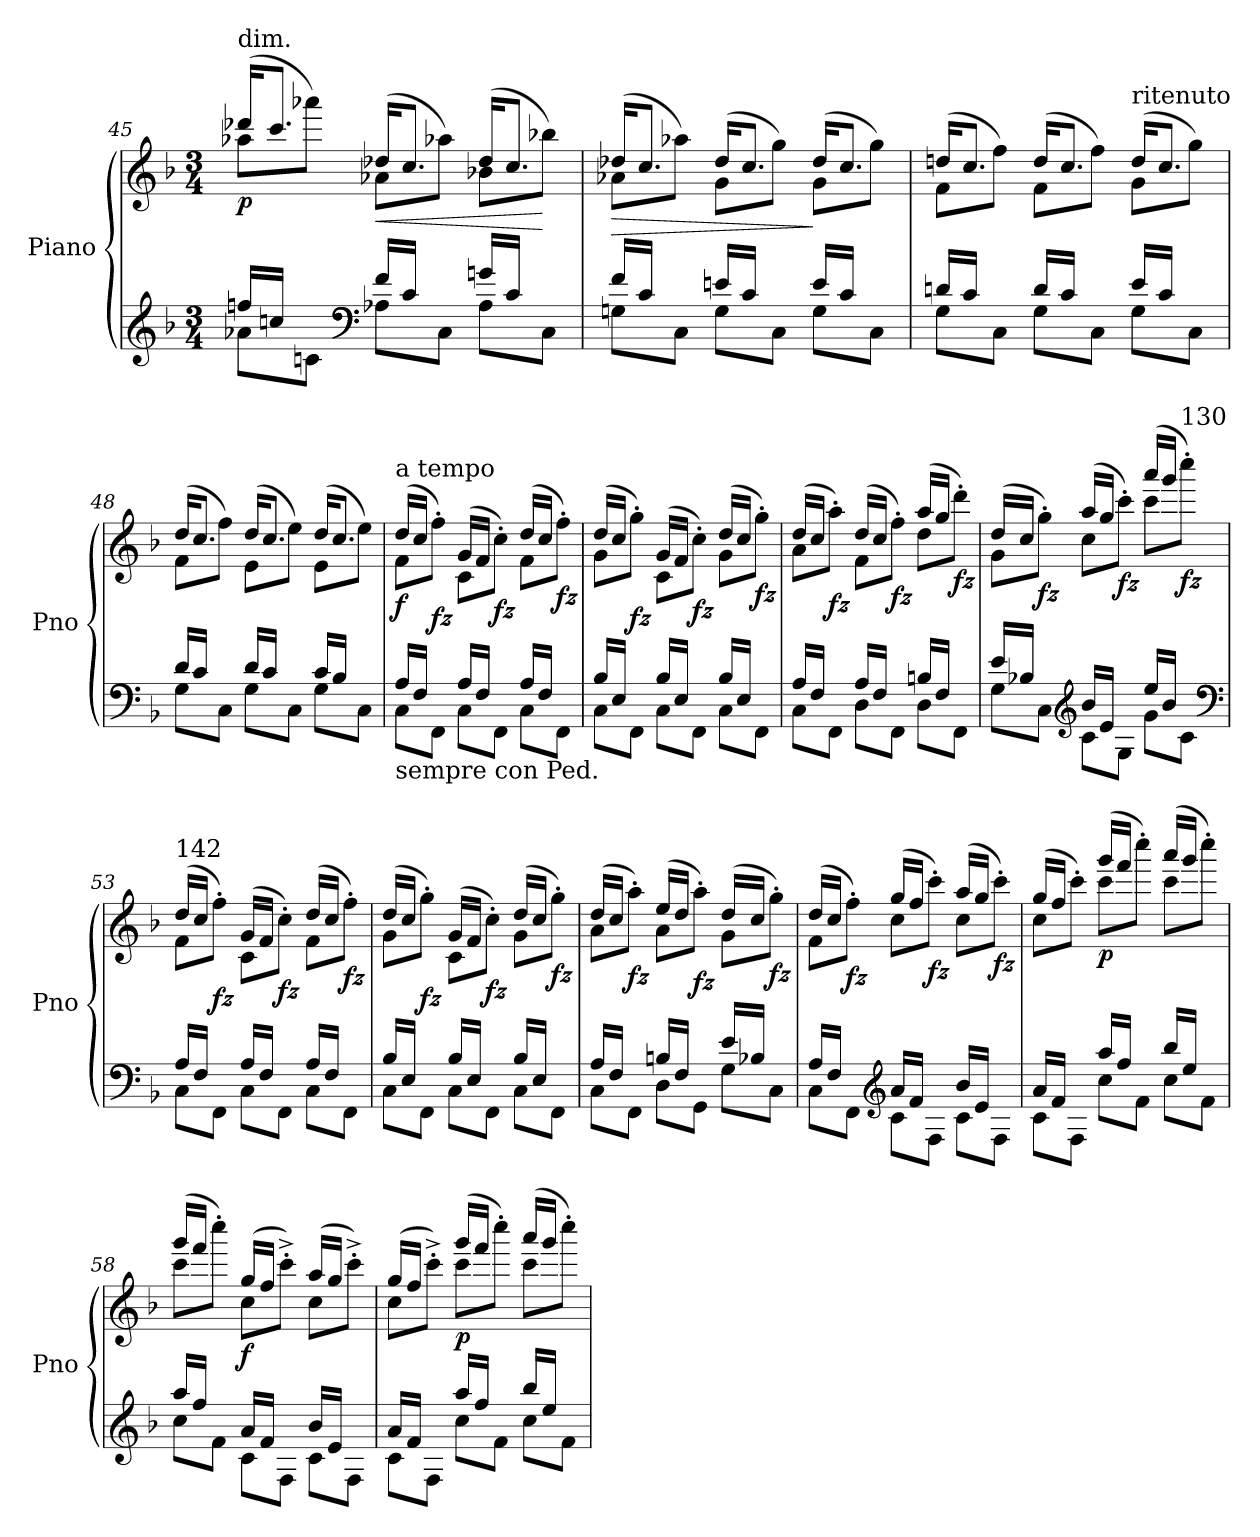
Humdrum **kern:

**kern	**kern	**dynam
*part1	*part1	*part1
*staff2	*staff1	*staff1/2
*I"Piano	*	*
*I'Pno	*	*
*clefG2	*clefG2	*
*k[b-]	*k[b-]	*
*F:	*F:	*
*M3/4	*M3/4	*
=45	=45	=45
*^	*^	*
!	!	!LO:TX:a:t=dim.	!	!
!	!	!	!	!LO:DY:b
16ffn/LL	8a-X\L	(16ddd-X/KL	8aa-X\L	p
16ccn/JJ	.	8.ccc/J	.	.
8ryy	8cn\J	.	8aaa-X\J)	.
*clefF4	*	*	*	*
!	!	!	!	!LO:HP:b
16f/LL	8A-X\L	(16dd-X/KL	8a-X\L	<
16c/JJ	.	8.cc/J	.	.
8ryy	8C\J	.	8aa-X\J)	.
16gn/LL	8A-\L	(16dd-/KL	8b-X\L	.
16c/JJ	.	8.cc/J	.	.
8ryy	8C\J	.	8bb-X\J)	[
!!LO:LB:g=z	!!
=46	=46	=46	=46	=46
!	!	!	!	!LO:HP:b
16f/LL	8Gn\L	(16dd-X/KL	8a-X\L	>
16c/JJ	.	8.cc/J	.	.
8ryy	8C\J	.	8aa-X\J)	.
16en/LL	8G\L	(16dd-/KL	8g\L	.
16c/JJ	.	8.cc/J	.	.
8ryy	8C\J	.	8gg\J)	.
16e/LL	8G\L	(16dd-/KL	8g\L	]
16c/JJ	.	8.cc/J	.	.
8ryy	8C\J	.	8gg\J)	.
=47	=47	=47	=47	=47
16dn/LL	8G\L	(16ddn/KL	8f\L	.
16c/JJ	.	8.cc/J	.	.
8ryy	8C\J	.	8ff\J)	.
16d/LL	8G\L	(16dd/KL	8f\L	.
16c/JJ	.	8.cc/J	.	.
8ryy	8C\J	.	8ff\J)	.
!	!	!LO:TX:a:t=ritenuto	!	!
16e/LL	8G\L	(16dd/KL	8g\L	.
16c/JJ	.	8.cc/J	.	.
8ryy	8C\J	.	8gg\J)	.
=48	=48	=48	=48	=48
16d/LL	8G\L	(16dd/KL	8f\L	.
16c/JJ	.	8.cc/J	.	.
8ryy	8C\J	.	8ff\J)	.
16d/LL	8G\L	(16dd/KL	8e\L	.
16c/JJ	.	8.cc/J	.	.
8ryy	8C\J	.	8ee\J)	.
16c/LL	8G\L	(16dd/KL	8e\L	.
16B-/JJ	.	8.cc/J	.	.
8ryy	8C\J	.	8ee\J)	.
=49	=49	=49	=49	=49
!	!	!LO:TX:a:t=a tempo	!	!
!LO:TX:b:t=sempre con Ped.	!	!	!	!
!	!	!	!	!LO:DY:b
16A/LL	8C\L	(16dd/LL	8f\L	f
16F/JJ	.	16cc/JJ	.	.
!	!	!	!	!LO:DY:b
8ryy	8FF\J	8ryy	8ff'\J)	fz
16A/LL	8C\L	(16g/LL	8c\L	.
16F/JJ	.	16f/JJ	.	.
!	!	!	!	!LO:DY:b
8ryy	8FF\J	8ryy	8cc'\J)	fz
16A/LL	8C\L	(16dd/LL	8f\L	.
16F/JJ	.	16cc/JJ	.	.
!	!	!	!	!LO:DY:b
8ryy	8FF\J	8ryy	8ff'\J)	fz
=50	=50	=50	=50	=50
16B-/LL	8C\L	(16dd/LL	8g\L	.
16E/JJ	.	16cc/JJ	.	.
!	!	!	!	!LO:DY:b
8ryy	8FF\J	8ryy	8gg'\J)	fz
16B-/LL	8C\L	(16g/LL	8c\L	.
16E/JJ	.	16f/JJ	.	.
!	!	!	!	!LO:DY:b
8ryy	8FF\J	8ryy	8cc'\J)	fz
16B-/LL	8C\L	(16dd/LL	8g\L	.
16E/JJ	.	16cc/JJ	.	.
!	!	!	!	!LO:DY:b
8ryy	8FF\J	8ryy	8gg'\J)	fz
!!LO:LB:g=z	!!
=51	=51	=51	=51	=51
16A/LL	8C\L	(16dd/LL	8a\L	.
16F/JJ	.	16cc/JJ	.	.
!	!	!	!	!LO:DY:b
8ryy	8FF\J	8ryy	8aa'\J)	fz
16A/LL	8D\L	(16dd/LL	8f\L	.
16F/JJ	.	16cc/JJ	.	.
!	!	!	!	!LO:DY:b
8ryy	8FF\J	8ryy	8ff'\J)	fz
16Bn/LL	8D\L	(16aa/LL	8dd\L	.
16F/JJ	.	16gg/JJ	.	.
!	!	!	!	!LO:DY:b
8ryy	8FF\J	8ryy	8ddd'\J)	fz
=52	=52	=52	=52	=52
16e/LL	8G\L	(16dd/LL	8g\L	.
16B-X/JJ	.	16cc/JJ	.	.
!	!	!	!	!LO:DY:b
8ryy	8C\J	8ryy	8gg'\J)	fz
*clefG2	*	*	*	*
16b-/LL	8c\L	(16aa/LL	8cc\L	.
16e/JJ	.	16gg/JJ	.	.
!	!	!	!	!LO:DY:b
8ryy	8G\J	8ryy	8ccc'\J)	fz
16ee/LL	8g\L	(16aaa/LL	8ccc\L	.
16b-/JJ	.	16ggg/JJ	.	.
!	!	!LO:TX:a:t=130	!	!
!	!	!	!	!LO:DY:b
8ryy	8c\J	8ryy	8cccc'\J)	fz
*clefF4	*	*	*	*
=53	=53	=53	=53	=53
!	!	!LO:TX:a:t=142	!	!
16A/LL	8C\L	(16dd/LL	8f\L	.
16F/JJ	.	16cc/JJ	.	.
!	!	!	!	!LO:DY:b
8ryy	8FF\J	8ryy	8ff'\J)	fz
16A/LL	8C\L	(16g/LL	8c\L	.
16F/JJ	.	16f/JJ	.	.
!	!	!	!	!LO:DY:b
8ryy	8FF\J	8ryy	8cc'\J)	fz
16A/LL	8C\L	(16dd/LL	8f\L	.
16F/JJ	.	16cc/JJ	.	.
!	!	!	!	!LO:DY:b
8ryy	8FF\J	8ryy	8ff'\J)	fz
=54	=54	=54	=54	=54
16B-/LL	8C\L	(16dd/LL	8g\L	.
16E/JJ	.	16cc/JJ	.	.
!	!	!	!	!LO:DY:b
8ryy	8FF\J	8ryy	8gg'\J)	fz
16B-/LL	8C\L	(16g/LL	8c\L	.
16E/JJ	.	16f/JJ	.	.
!	!	!	!	!LO:DY:b
8ryy	8FF\J	8ryy	8cc'\J)	fz
16B-/LL	8C\L	(16dd/LL	8g\L	.
16E/JJ	.	16cc/JJ	.	.
!	!	!	!	!LO:DY:b
8ryy	8FF\J	8ryy	8gg'\J)	fz
=55	=55	=55	=55	=55
16A/LL	8C\L	(16dd/LL	8a\L	.
16F/JJ	.	16cc/JJ	.	.
!	!	!	!	!LO:DY:b
8ryy	8FF\J	8ryy	8aa'\J)	fz
16Bn/LL	8D\L	(16ee/LL	8a\L	.
16F/JJ	.	16dd/JJ	.	.
!	!	!	!	!LO:DY:b
8ryy	8GG\J	8ryy	8aa'\J)	fz
16e/LL	8G\L	(16dd/LL	8g\L	.
16B-X/JJ	.	16cc/JJ	.	.
!	!	!	!	!LO:DY:b
8ryy	8C\J	8ryy	8gg'\J)	fz
!!LO:LB:g=z	!!
=56	=56	=56	=56	=56
16A/LL	8C\L	(16dd/LL	8f\L	.
16F/JJ	.	16cc/JJ	.	.
!	!	!	!	!LO:DY:b
8ryy	8FF\J	8ryy	8ff'\J)	fz
*clefG2	*	*	*	*
16a/LL	8c\L	(16gg/LL	8cc\L	.
16f/JJ	.	16ff/JJ	.	.
!	!	!	!	!LO:DY:b
8ryy	8F\J	8ryy	8ccc'\J)	fz
16b-/LL	8c\L	(16aa/LL	8cc\L	.
16e/JJ	.	16gg/JJ	.	.
!	!	!	!	!LO:DY:b
8ryy	8F\J	8ryy	8ccc'\J)	fz
=57	=57	=57	=57	=57
16a/LL	8c\L	(16gg/LL	8cc\L	.
16f/JJ	.	16ff/JJ	.	.
8ryy	8F\J	8ryy	8ccc'\J)	.
!	!	!	!	!LO:DY:b
16aa/LL	8cc\L	(16ggg/LL	8ccc\L	p
16ff/JJ	.	16fff/JJ	.	.
8ryy	8f\J	8ryy	8cccc'\J)	.
16bb-/LL	8cc\L	(16aaa/LL	8ccc\L	.
16ee/JJ	.	16ggg/JJ	.	.
8ryy	8f\J	8ryy	8cccc'\J)	.
=58	=58	=58	=58	=58
16aa/LL	8cc\L	(16ggg/LL	8ccc\L	.
16ff/JJ	.	16fff/JJ	.	.
8ryy	8f\J	8ryy	8cccc'\J)	.
!	!	!	!	!LO:DY:b
16a/LL	8c\L	(16gg/LL	8cc\L	f
16f/JJ	.	16ff/JJ	.	.
8ryy	8F\J	8ryy	8ccc'^\J)	.
16b-/LL	8c\L	(16aa/LL	8cc\L	.
16e/JJ	.	16gg/JJ	.	.
8ryy	8F\J	8ryy	8ccc'^\J)	.
=59	=59	=59	=59	=59
16a/LL	8c\L	(16gg/LL	8cc\L	.
16f/JJ	.	16ff/JJ	.	.
8ryy	8F\J	8ryy	8ccc'^\J)	.
!	!	!	!	!LO:DY:b
16aa/LL	8cc\L	(16ggg/LL	8ccc\L	p
16ff/JJ	.	16fff/JJ	.	.
8ryy	8f\J	8ryy	8cccc'\J)	.
16bb-/LL	8cc\L	(16aaa/LL	8ccc\L	.
16ee/JJ	.	16ggg/JJ	.	.
8ryy	8f\J	8ryy	8cccc'\J)	.
*v	*v	*	*	*
*	*v	*v	*
=	=	=
*-	*-	*-
